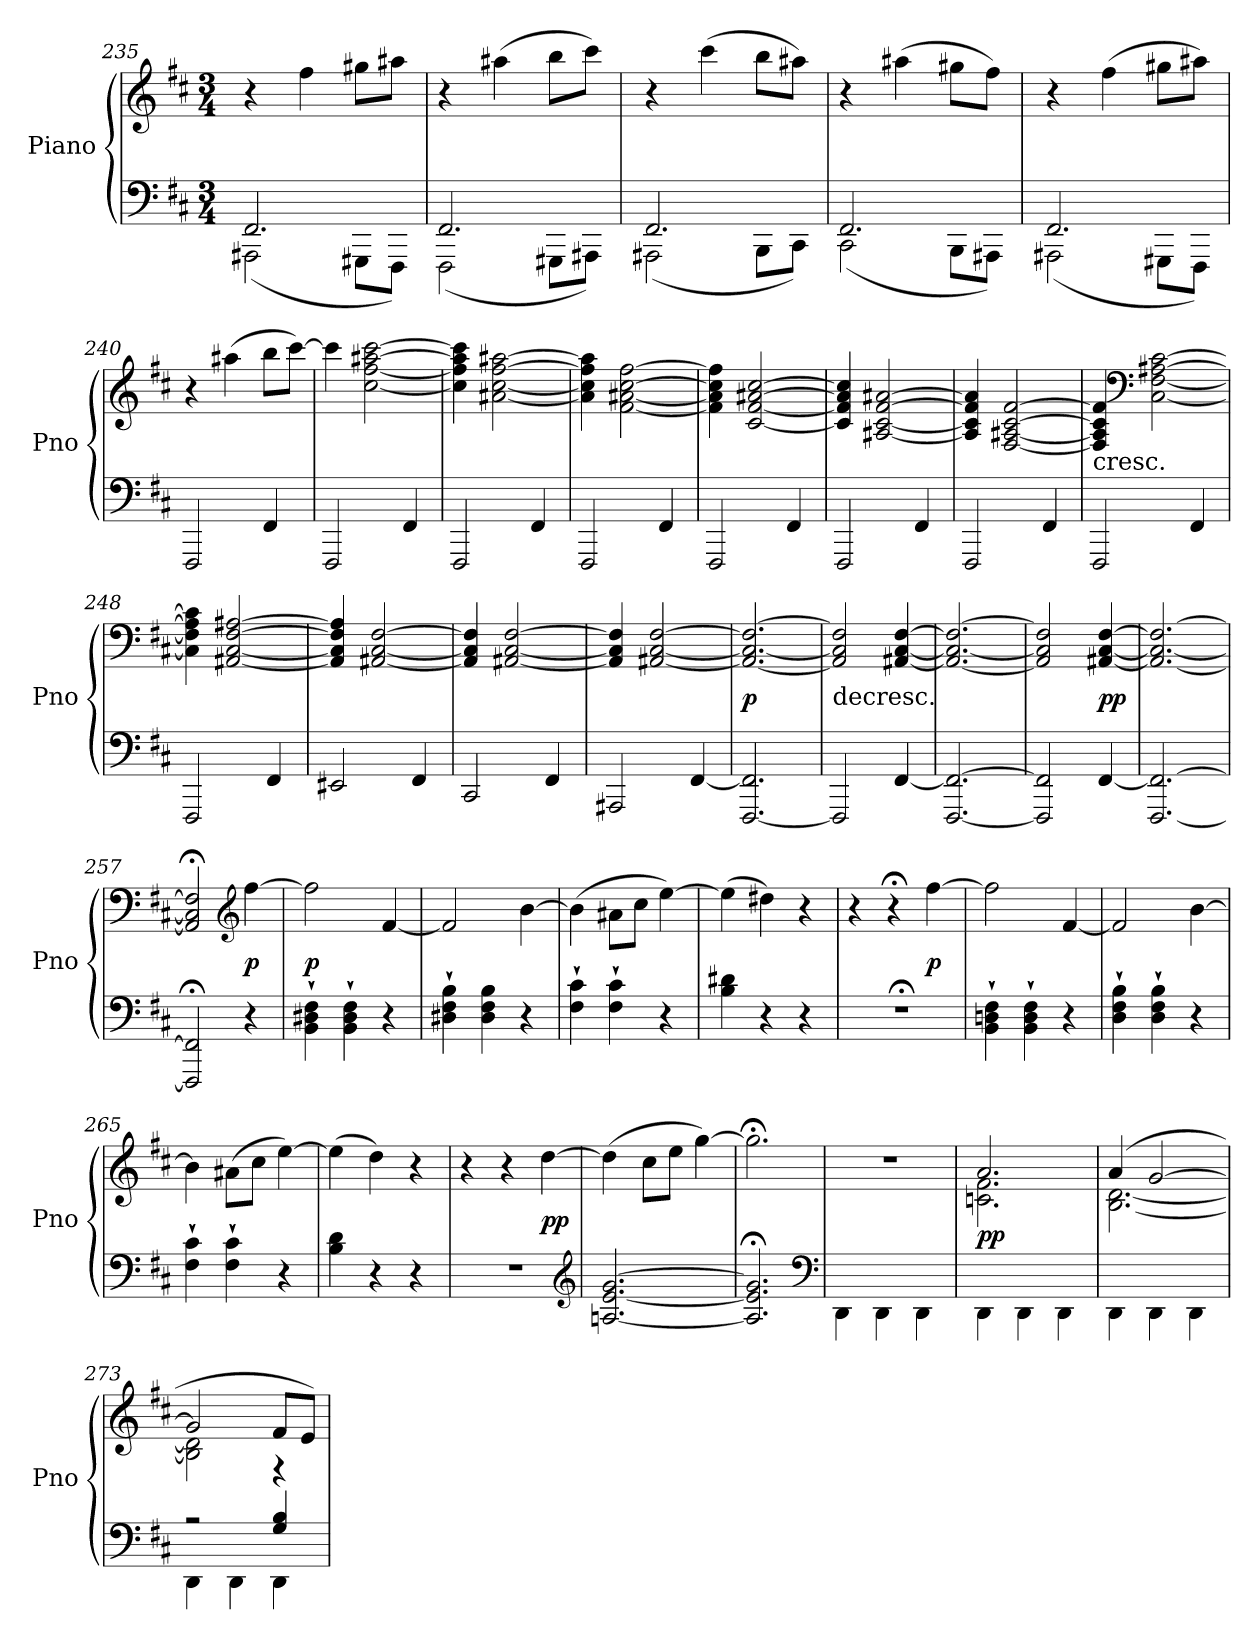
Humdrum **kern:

**kern	**kern	**dynam
*part1	*part1	*part1
*staff2	*staff1	*staff1/2
*I"Piano	*	*
*I'Pno	*	*
*clefF4	*clefG2	*
*k[f#c#]	*k[f#c#]	*
*D:	*D:	*
*M3/4	*M3/4	*
=235	=235	=235
*^	*	*
2.FF#/	(2AAA#X\	4r	.
.	.	4ff#\	.
.	8GGG#X\L	8gg#X\L	.
.	8FFF#\J)	8aa#X\J	.
=236	=236	=236	=236
2.FF#/	(2FFF#\	4r	.
.	.	(4aa#X\	.
.	8GGG#X\L	8bb\L	.
.	8AAA#X\J)	8ccc#\J)	.
=237	=237	=237	=237
2.FF#/	(2AAA#X\	4r	.
.	.	(4ccc#\	.
.	8BBB\L	8bb\L	.
.	8CC#\J)	8aa#X\J)	.
=238	=238	=238	=238
2.FF#/	(2CC#\	4r	.
.	.	(4aa#X\	.
.	8BBB\L	8gg#X\L	.
.	8AAA#X\J)	8ff#\J)	.
=239	=239	=239	=239
2.FF#/	(2AAA#X\	4r	.
.	.	(4ff#\	.
.	8GGG#X\L	8gg#X\L	.
.	8FFF#\J)	8aa#X\J)	.
*v	*v	*	*
=240	=240	=240
2FFF#/	4r	.
.	(4aa#X\	.
4FF#/	8bb\L	.
.	[8ccc#\J)	.
=241	=241	=241
2FFF#/	4ccc#\]	.
.	[2cc#\ [2ff#\ [2aa#X\ [2ccc#\	.
4FF#/	.	.
=242	=242	=242
2FFF#/	4cc#]\ 4ff#]\ 4aa#]\ 4ccc#]\	.
.	[2a#X\ [2cc#\ [2ff#\ [2aa#X\	.
4FF#/	.	.
=243	=243	=243
2FFF#/	4a#]\ 4cc#]\ 4ff#]\ 4aa#]\	.
.	[2f#\ [2a#X\ [2cc#\ [2ff#\	.
4FF#/	.	.
=244	=244	=244
2FFF#/	4f#]\ 4a#]\ 4cc#]\ 4ff#]\	.
.	[2c#/ [2f#/ [2a#X/ [2cc#/	.
4FF#/	.	.
=245	=245	=245
2FFF#/	4c#]/ 4f#]/ 4a#]/ 4cc#]/	.
.	[2A#X/ [2c#/ [2f#/ [2a#X/	.
4FF#/	.	.
=246	=246	=246
2FFF#/	4A#]/ 4c#]/ 4f#]/ 4a#]/	.
.	[2F#/ [2A#X/ [2c#/ [2f#/	.
4FF#/	.	.
=247	=247	=247
!	!LO:TX:c:t=cresc.	!
2FFF#/	4F#]/ 4A#]/ 4c#]/ 4f#]/	.
*	*clefF4	*
.	[2C#\ [2F#\ [2A#X\ [2c#\	.
4FF#/	.	.
=248	=248	=248
2FFF#/	4C#]\ 4F#]\ 4A#]\ 4c#]\	.
.	[2AA#X/ [2C#/ [2F#/ [2A#X/	.
4FF#/	.	.
=249	=249	=249
2EE#X/	4AA#]/ 4C#]/ 4F#]/ 4A#]/	.
.	[2AA#X/ [2C#/ [2F#/	.
4FF#/	.	.
=250	=250	=250
2CC#/	4AA#]/ 4C#]/ 4F#]/	.
.	[2AA#X/ [2C#/ [2F#/	.
4FF#/	.	.
=251	=251	=251
2AAA#X/	4AA#]/ 4C#]/ 4F#]/	.
.	[2AA#X/ [2C#/ [2F#/	.
[4FF#/	.	.
=252	=252	=252
[2.FFF#/ 2.FF#]/	2.AA#_/ 2.C#_/ 2.F#_/	p
=253	=253	=253
!	!LO:TX:c:t=decresc.	!
2FFF#/]	2AA#]/ 2C#]/ 2F#]/	.
[4FF#/	[4AA#X/ [4C#/ [4F#/	.
=254	=254	=254
[2.FFF#/ 2.FF#_/	2.AA#_/ 2.C#_/ 2.F#_/	.
=255	=255	=255
2FFF#]/ 2FF#]/	2AA#]/ 2C#]/ 2F#]/	.
[4FF#/	[4AA#X/ [4C#/ [4F#/	pp
=256	=256	=256
[2.FFF#/ 2.FF#_/	2.AA#_/ 2.C#_/ 2.F#_/	.
=257	=257	=257
2FFF#];</ 2FF#];</	2AA#];</ 2C#];</ 2F#];</	.
*	*clefG2	*
4r	[4ff#\	p
=258	=258	=258
4BB`\ 4D#X`\ 4F#`\	2ff#\]	p
4BB`\ 4D#`\ 4F#`\	.	.
4r	[4f#/	.
=259	=259	=259
4D#X`\ 4F#`\ 4B`\	2f#/]	.
4D#\ 4F#\ 4B\	.	.
4r	[4b\	.
=260	=260	=260
4F#`\ 4c#`\	(4b\]	.
4F#`\ 4c#`\	8a#X\L	.
.	8cc#\J	.
4r	[4ee\)	.
=261	=261	=261
4B\ 4d#X\	(4ee\]	.
4r	4dd#X\)	.
4r	4r	.
=262	=262	=262
2.r;<	4r	.
.	4r;<	.
.	[4ff#\	p
=263	=263	=263
4BB`\ 4Dn`\ 4F#`\	2ff#\]	.
4BB`\ 4D`\ 4F#`\	.	.
4r	[4f#/	.
=264	=264	=264
4D`\ 4F#`\ 4B`\	2f#/]	.
4D`\ 4F#`\ 4B`\	.	.
4r	[4b\	.
=265	=265	=265
4F#`\ 4c#`\	4b\]	.
4F#`\ 4c#`\	(8a#X\L	.
.	8cc#\J	.
4r	[4ee\)	.
=266	=266	=266
4B\ 4d\	(4ee\]	.
4r	4dd\)	.
4r	4r	.
=267	=267	=267
2.r	4r	.
.	4r	.
.	[4dd\	pp
*clefG2	*	*
=268	=268	=268
[2.An/ [2.e/ [2.g/	(4dd\]	.
.	8cc#\L	.
.	8ee\J	.
.	[4gg\)	.
=269	=269	=269
2.A];</ 2.e];</ 2.g];</	2.gg;<\]	.
*clefF4	*	*
=270	=270	=270
4DD\	2.r	.
4DD\	.	.
4DD\	.	.
=271	=271	=271
*	*^	*
4DD\	2.a/	2.cn\ 2.f#\	pp
4DD\	.	.	.
4DD\	.	.	.
=272	=272	=272	=272
4DD\	(4a/	[2.B\ [2.d\	.
4DD\	[2g/	.	.
4DD\	.	.	.
=273	=273	=273	=273
*^	*	*	*
2r	4DD\	2g/]	2B]\ 2d]\	.
.	4DD\	.	.	.
4G/ 4B/	4DD\	8f#/L	4r	.
.	.	8e/J)	.	.
*v	*v	*	*	*
*	*v	*v	*
=	=	=
*-	*-	*-
